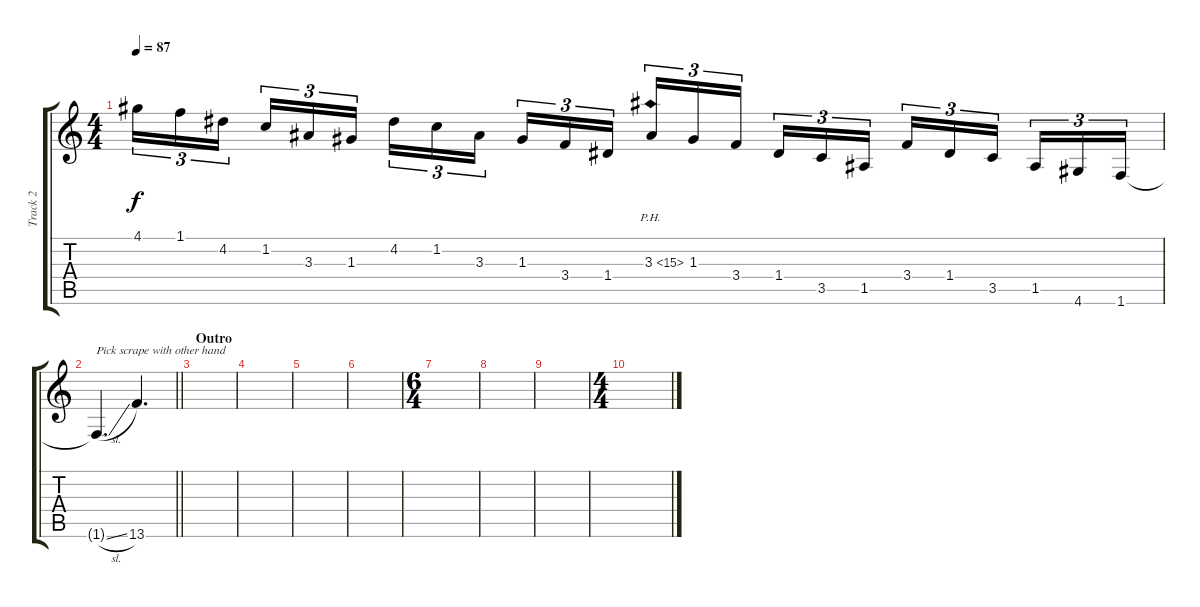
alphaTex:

\track ("Track 2" "Track 2") {instrument distortionguitar}
\staff {score tabs}
\tuning (E4 B3 G3 D3 A2 E2) {hide}
\ts (4 4)
\tempo 87
\clef g2
\ks c
4.1.16{tu (3 2) dy f} 1.1.16{tu (3 2)} 4.2.16{tu (3 2) beam splitsecondary} 1.2.16{tu (3 2)} 3.3.16{tu (3 2)} 1.3.16{tu (3 2)} 4.2.16{tu (3 2)} 1.2.16{tu (3 2)} 3.3.16{tu (3 2) beam splitsecondary} 1.3.16{tu (3 2)} 3.4.16{tu (3 2)} 1.4.16{tu (3 2)} 3.3{ph 12}.16{tu (3 2)} 1.3.16{tu (3 2)} 3.4.16{tu (3 2) beam splitsecondary} 1.4.16{tu (3 2)} 3.5.16{tu (3 2)} 1.5.16{tu (3 2)} 3.4.16{tu (3 2)} 1.4.16{tu (3 2)} 3.5.16{tu (3 2) beam splitsecondary} 1.5.16{tu (3 2)} 4.6.16{tu (3 2)} 1.6.16{tu (3 2)} |
\barLineRight lightlight
1.6{sl t}.4{d txt "Pick scrape with other hand"} 13.6.4{d} |
\section ("" "Outro")
|
|
|
|
\ts (6 4)
|
|
|
\ts (4 4)
